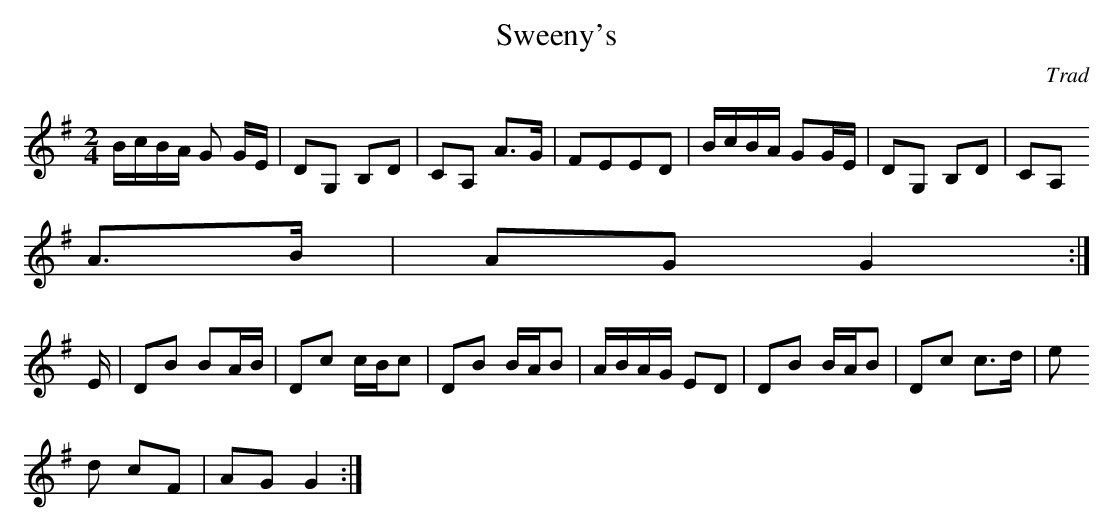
X:1
T:Sweeny's
M:2/4
L:1/8
C:Trad
K:G
B/c/B/A/ G G/E/|DG, B,D|CA, A>G |FEED |B/c/B/A/ GG/E/|DG, B,D|CA,
A>B|AG G2:|
E/|DB BA/B/|Dc c/B/c |DB B/A/B|A/B/A/G/ ED|DB B/A/B |Dc c>d |e
d cF|AG G2:|
